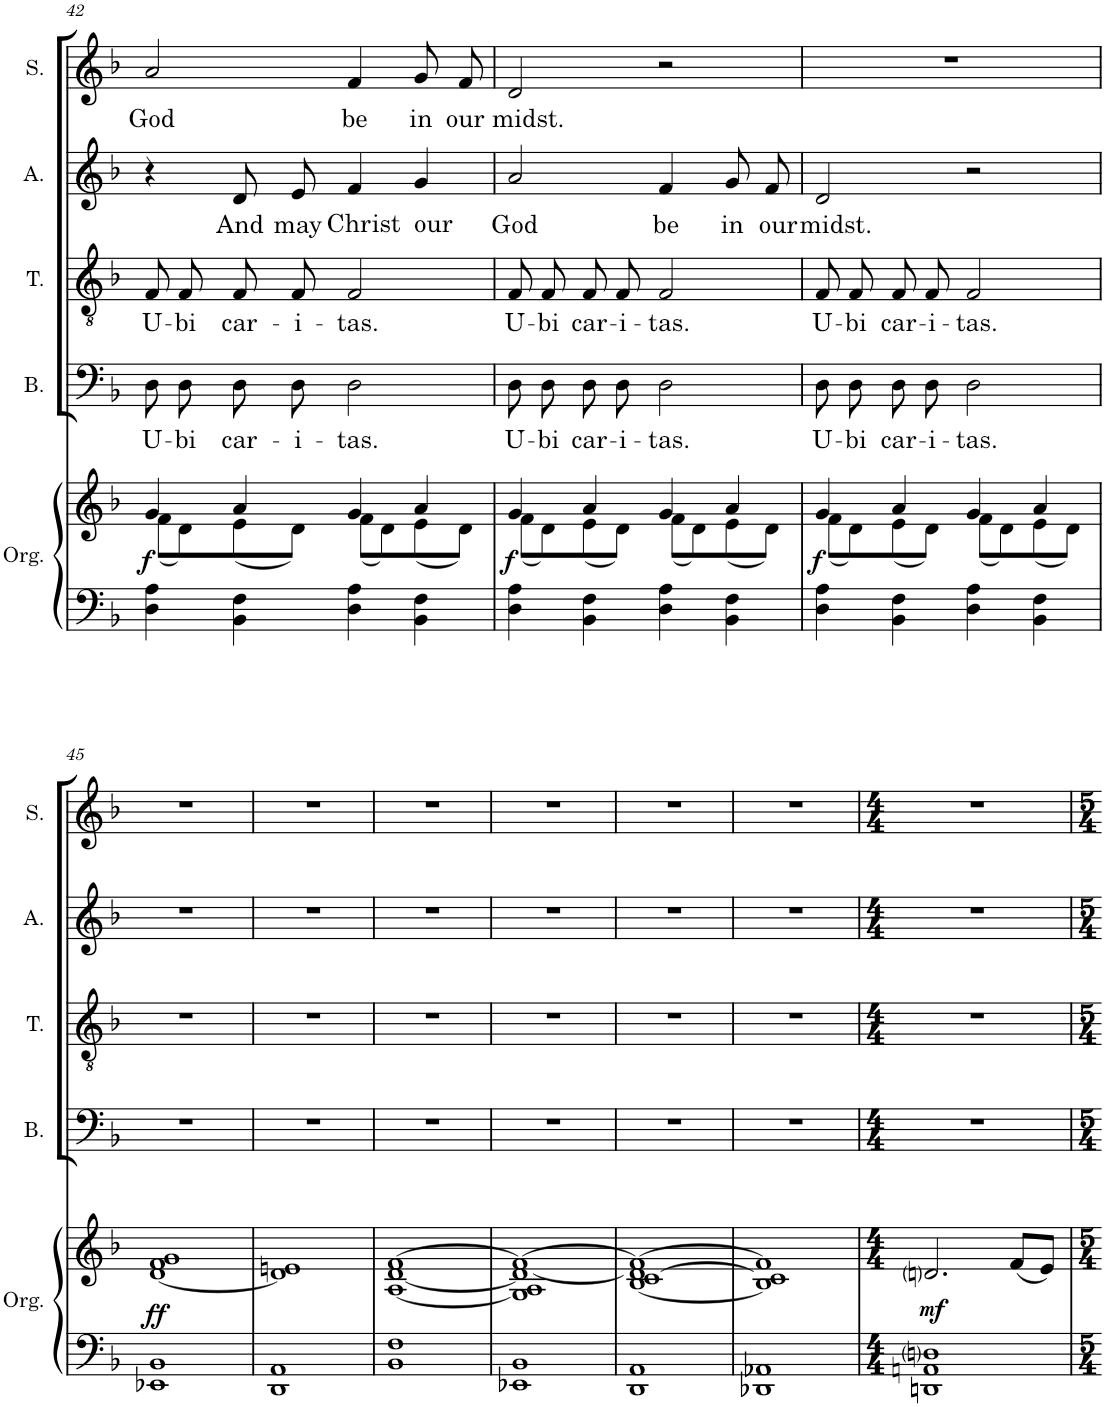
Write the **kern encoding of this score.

**kern	**kern	**dynam	**kern	**text	**kern	**text	**kern	**text	**kern	**text
*part5	*part5	*part5	*part4	*part4	*part3	*part3	*part2	*part2	*part1	*part1
*staff6	*staff5	*staff5/6	*staff4	*staff4	*staff3	*staff3	*staff2	*staff2	*staff1	*staff1
*I"Organ	*	*	*I"Bass	*	*I"Tenor	*	*I"Alto	*	*I"Soprano	*
*I'Org.	*	*	*I'B.	*	*I'T.	*	*I'A.	*	*I'S.	*
!!LO:PB:g=z
*clefF4	*clefG2	*	*clefF4	*	*clefGv2	*	*clefG2	*	*clefG2	*
*k[b-]	*k[b-]	*	*k[b-]	*	*k[b-]	*	*k[b-]	*	*k[b-]	*
*M4/4	*M4/4	*	*M4/4	*	*M4/4	*	*M4/4	*	*M4/4	*
=42	=42	=42	=42	=42	=42	=42	=42	=42	=42	=42
*	*^	*	*	*	*	*	*	*	*	*
!	!	!	!LO:DY:b=2	!	!LO:LY:b	!	!LO:LY:b	!	!	!	!LO:LY:b
4D\ 4A\	4g/	(8f\L	f	8D\L	U-	8F/L	U-	4r	.	2a/	God
!	!	!	!	!	!LO:LY:b	!	!LO:LY:b	!	!	!	!
.	.	8d\)	.	8D\J	-bi	8F/J	-bi	.	.	.	.
!	!	!	!	!	!LO:LY:b	!	!LO:LY:b	!	!LO:LY:b	!	!
4BB-\ 4F\	4a/	(8e\	.	8D\L	car-	8F/L	car-	8d/L	And	.	.
!	!	!	!	!	!LO:LY:b	!	!LO:LY:b	!	!LO:LY:b	!	!
.	.	8d\J)	.	8D\J	-i-	8F/J	-i-	8e/J	may	.	.
!	!	!	!	!	!LO:LY:b	!	!LO:LY:b	!	!LO:LY:b	!	!LO:LY:b
4D\ 4A\	4g/	(8f\L	.	2D\	-tas.	2F/	-tas.	4f/	Christ	4f/	be
.	.	8d\)	.	.	.	.	.	.	.	.	.
!	!	!	!	!	!	!	!	!	!LO:LY:b	!	!LO:LY:b
4BB-\ 4F\	4a/	(8e\	.	.	.	.	.	4g/	our	8g/L	in
!	!	!	!	!	!	!	!	!	!	!	!LO:LY:b
.	.	8d\J)	.	.	.	.	.	.	.	8f/J	our
=43	=43	=43	=43	=43	=43	=43	=43	=43	=43	=43	=43
!	!	!	!LO:DY:b=2	!	!LO:LY:b	!	!LO:LY:b	!	!LO:LY:b	!	!LO:LY:b
4D\ 4A\	4g/	(8f\L	f	8D\L	U-	8F/L	U-	2a/	God	2d/	midst.
!	!	!	!	!	!LO:LY:b	!	!LO:LY:b	!	!	!	!
.	.	8d\)	.	8D\J	-bi	8F/J	-bi	.	.	.	.
!	!	!	!	!	!LO:LY:b	!	!LO:LY:b	!	!	!	!
4BB-\ 4F\	4a/	(8e\	.	8D\L	car-	8F/L	car-	.	.	.	.
!	!	!	!	!	!LO:LY:b	!	!LO:LY:b	!	!	!	!
.	.	8d\J)	.	8D\J	-i-	8F/J	-i-	.	.	.	.
!	!	!	!	!	!LO:LY:b	!	!LO:LY:b	!	!LO:LY:b	!	!
4D\ 4A\	4g/	(8f\L	.	2D\	-tas.	2F/	-tas.	4f/	be	2r	.
.	.	8d\)	.	.	.	.	.	.	.	.	.
!	!	!	!	!	!	!	!	!	!LO:LY:b	!	!
4BB-\ 4F\	4a/	(8e\	.	.	.	.	.	8g/L	in	.	.
!	!	!	!	!	!	!	!	!	!LO:LY:b	!	!
.	.	8d\J)	.	.	.	.	.	8f/J	our	.	.
=44	=44	=44	=44	=44	=44	=44	=44	=44	=44	=44	=44
!	!	!	!LO:DY:b=2	!	!LO:LY:b	!	!LO:LY:b	!	!LO:LY:b	!	!
4D\ 4A\	4g/	(8f\L	f	8D\L	U-	8F/L	U-	2d/	midst.	1r	.
!	!	!	!	!	!LO:LY:b	!	!LO:LY:b	!	!	!	!
.	.	8d\)	.	8D\J	-bi	8F/J	-bi	.	.	.	.
!	!	!	!	!	!LO:LY:b	!	!LO:LY:b	!	!	!	!
4BB-\ 4F\	4a/	(8e\	.	8D\L	car-	8F/L	car-	.	.	.	.
!	!	!	!	!	!LO:LY:b	!	!LO:LY:b	!	!	!	!
.	.	8d\J)	.	8D\J	-i-	8F/J	-i-	.	.	.	.
!	!	!	!	!	!LO:LY:b	!	!LO:LY:b	!	!	!	!
4D\ 4A\	4g/	(8f\L	.	2D\	-tas.	2F/	-tas.	2r	.	.	.
.	.	8d\)	.	.	.	.	.	.	.	.	.
4BB-\ 4F\	4a/	(8e\	.	.	.	.	.	.	.	.	.
.	.	8d\J)	.	.	.	.	.	.	.	.	.
!!LO:LB:g=z
=45	=45	=45	=45	=45	=45	=45	=45	=45	=45	=45	=45
!	!	!	!LO:DY:b=2	!	!	!	!	!	!	!	!
*	*v	*v	*	*	*	*	*	*	*	*	*
1EE-X 1BB-	[1d 1f 1g	ff	1r	.	1r	.	1r	.	1r	.
=46	=46	=46	=46	=46	=46	=46	=46	=46	=46	=46
1DD 1AA	1d] 1en	.	1r	.	1r	.	1r	.	1r	.
=47	=47	=47	=47	=47	=47	=47	=47	=47	=47	=47
1BB- 1F	[1A [1d [1f	.	1r	.	1r	.	1r	.	1r	.
=48	=48	=48	=48	=48	=48	=48	=48	=48	=48	=48
1EE-X 1BB-	1G 1A] 1d_ 1f_	.	1r	.	1r	.	1r	.	1r	.
=49	=49	=49	=49	=49	=49	=49	=49	=49	=49	=49
1DD 1AA	[1B- [1c 1d] 1f_	.	1r	.	1r	.	1r	.	1r	.
=50	=50	=50	=50	=50	=50	=50	=50	=50	=50	=50
1DD-X 1AA-X	1B-] 1c] 1f]	.	1r	.	1r	.	1r	.	1r	.
=51	=51	=51	=51	=51	=51	=51	=51	=51	=51	=51
*M4/4	*M4/4	*	*M4/4	*	*M4/4	*	*M4/4	*	*M4/4	*
*^	*	*	*	*	*	*	*	*	*	*
1DDn 1AAn 1Dni	8ryy	2.dni/	.	1r	.	1r	.	1r	.	1r	.
!	!	!	!LO:DY:b=2	!	!	!	!	!	!	!	!
.	2..ryy	.	mf	.	.	.	.	.	.	.	.
.	.	(8f/L	.	.	.	.	.	.	.	.	.
.	.	8e/J)	.	.	.	.	.	.	.	.	.
*v	*v	*	*	*	*	*	*	*	*	*	*
=	=	=	=	=	=	=	=	=	=	=
*-	*-	*-	*-	*-	*-	*-	*-	*-	*-	*-
